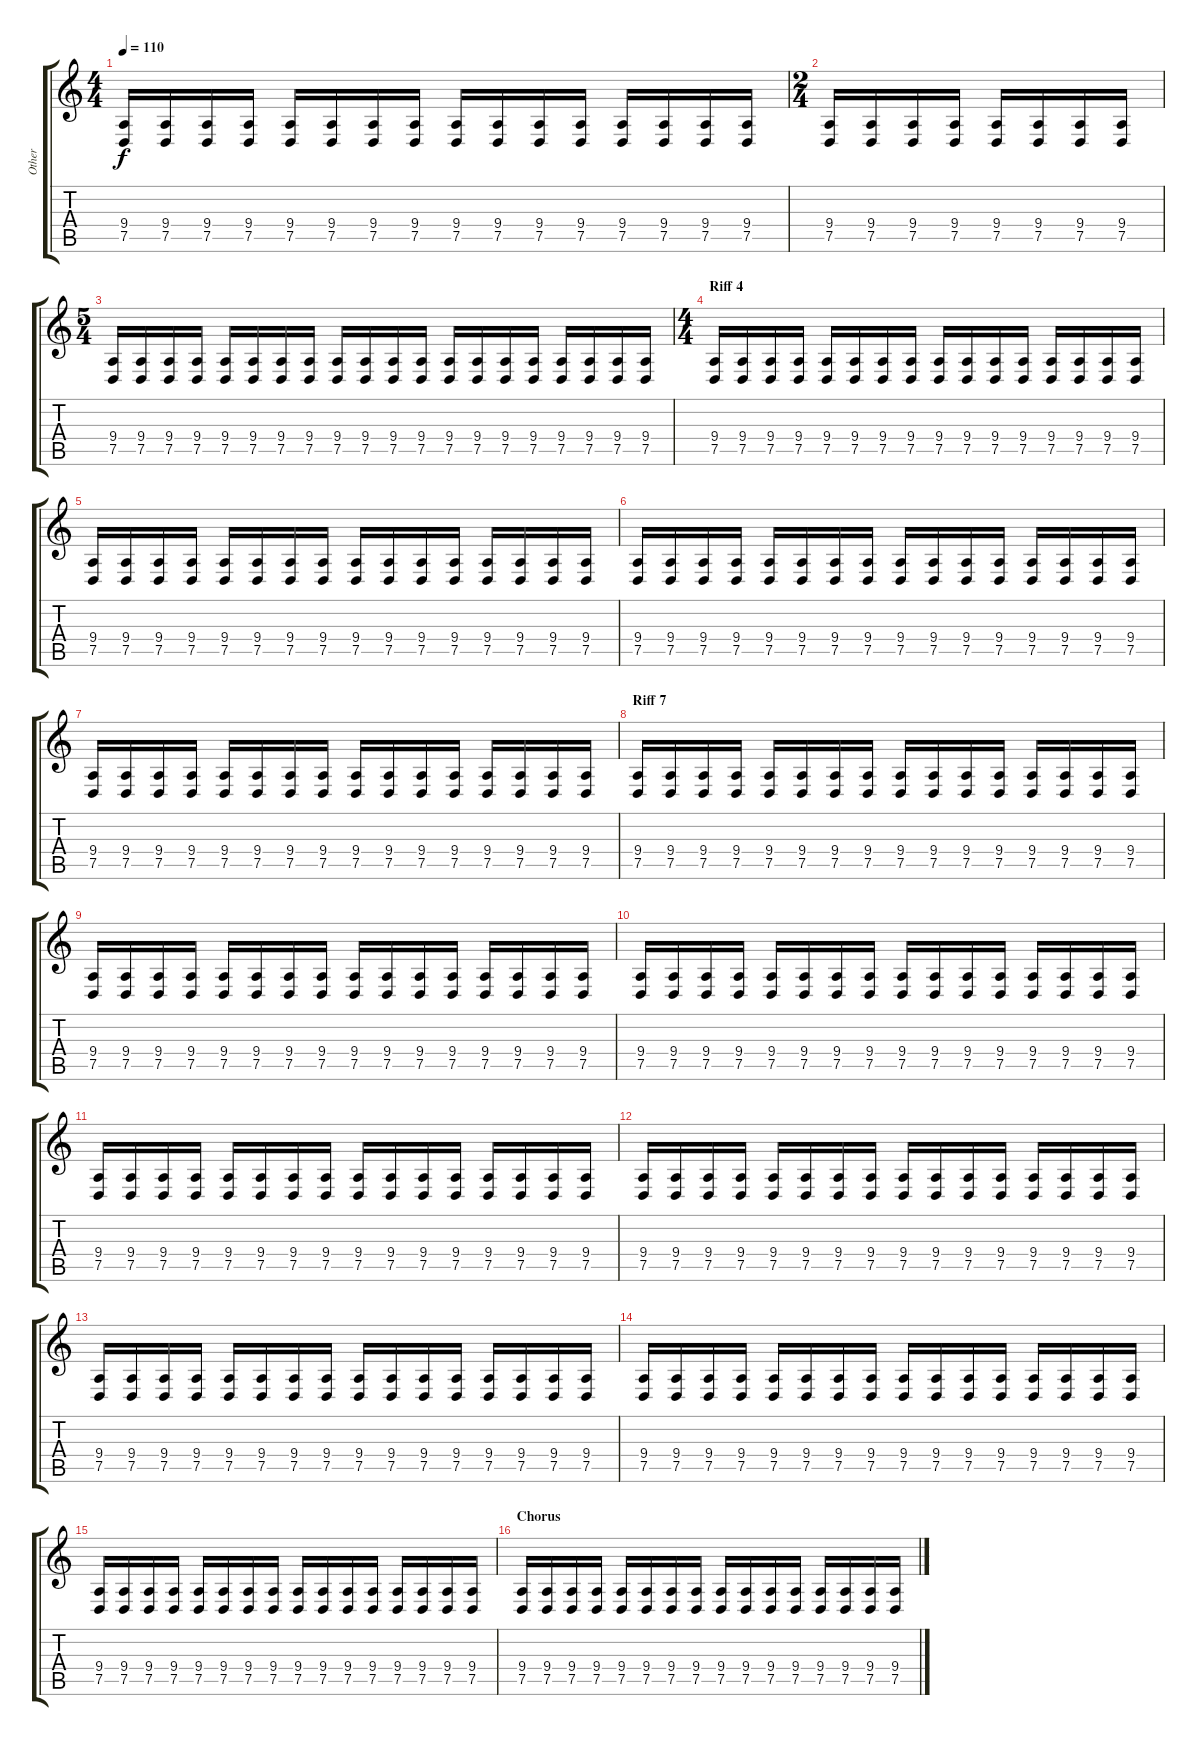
\track ("Other" "Other") {instrument electricpiano2}
\staff {score tabs}
\tuning (D4 A3 F3 C3 G2 C2) {hide}
\ts (4 4)
\tempo 110
\clef g2
\ks c
(9.4 7.5).16{dy f} (9.4 7.5).16 (9.4 7.5).16 (9.4 7.5).16 (9.4 7.5).16 (9.4 7.5).16 (9.4 7.5).16 (9.4 7.5).16 (9.4 7.5).16 (9.4 7.5).16 (9.4 7.5).16 (9.4 7.5).16 (9.4 7.5).16 (9.4 7.5).16 (9.4 7.5).16 (9.4 7.5).16 |
\ts (2 4)
(9.4 7.5).16 (9.4 7.5).16 (9.4 7.5).16 (9.4 7.5).16 (9.4 7.5).16 (9.4 7.5).16 (9.4 7.5).16 (9.4 7.5).16 |
\ts (5 4)
(9.4 7.5).16 (9.4 7.5).16 (9.4 7.5).16 (9.4 7.5).16 (9.4 7.5).16 (9.4 7.5).16 (9.4 7.5).16 (9.4 7.5).16 (9.4 7.5).16 (9.4 7.5).16 (9.4 7.5).16 (9.4 7.5).16 (9.4 7.5).16 (9.4 7.5).16 (9.4 7.5).16 (9.4 7.5).16 (9.4 7.5).16 (9.4 7.5).16 (9.4 7.5).16 (9.4 7.5).16 |
\ts (4 4)
\section ("" "Riff 4")
(9.4 7.5).16 (9.4 7.5).16 (9.4 7.5).16 (9.4 7.5).16 (9.4 7.5).16 (9.4 7.5).16 (9.4 7.5).16 (9.4 7.5).16 (9.4 7.5).16 (9.4 7.5).16 (9.4 7.5).16 (9.4 7.5).16 (9.4 7.5).16 (9.4 7.5).16 (9.4 7.5).16 (9.4 7.5).16 |
(9.4 7.5).16 (9.4 7.5).16 (9.4 7.5).16 (9.4 7.5).16 (9.4 7.5).16 (9.4 7.5).16 (9.4 7.5).16 (9.4 7.5).16 (9.4 7.5).16 (9.4 7.5).16 (9.4 7.5).16 (9.4 7.5).16 (9.4 7.5).16 (9.4 7.5).16 (9.4 7.5).16 (9.4 7.5).16 |
(9.4 7.5).16 (9.4 7.5).16 (9.4 7.5).16 (9.4 7.5).16 (9.4 7.5).16 (9.4 7.5).16 (9.4 7.5).16 (9.4 7.5).16 (9.4 7.5).16 (9.4 7.5).16 (9.4 7.5).16 (9.4 7.5).16 (9.4 7.5).16 (9.4 7.5).16 (9.4 7.5).16 (9.4 7.5).16 |
(9.4 7.5).16 (9.4 7.5).16 (9.4 7.5).16 (9.4 7.5).16 (9.4 7.5).16 (9.4 7.5).16 (9.4 7.5).16 (9.4 7.5).16 (9.4 7.5).16 (9.4 7.5).16 (9.4 7.5).16 (9.4 7.5).16 (9.4 7.5).16 (9.4 7.5).16 (9.4 7.5).16 (9.4 7.5).16 |
\section ("" "Riff 7")
(9.4 7.5).16 (9.4 7.5).16 (9.4 7.5).16 (9.4 7.5).16 (9.4 7.5).16 (9.4 7.5).16 (9.4 7.5).16 (9.4 7.5).16 (9.4 7.5).16 (9.4 7.5).16 (9.4 7.5).16 (9.4 7.5).16 (9.4 7.5).16 (9.4 7.5).16 (9.4 7.5).16 (9.4 7.5).16 |
(9.4 7.5).16 (9.4 7.5).16 (9.4 7.5).16 (9.4 7.5).16 (9.4 7.5).16 (9.4 7.5).16 (9.4 7.5).16 (9.4 7.5).16 (9.4 7.5).16 (9.4 7.5).16 (9.4 7.5).16 (9.4 7.5).16 (9.4 7.5).16 (9.4 7.5).16 (9.4 7.5).16 (9.4 7.5).16 |
(9.4 7.5).16 (9.4 7.5).16 (9.4 7.5).16 (9.4 7.5).16 (9.4 7.5).16 (9.4 7.5).16 (9.4 7.5).16 (9.4 7.5).16 (9.4 7.5).16 (9.4 7.5).16 (9.4 7.5).16 (9.4 7.5).16 (9.4 7.5).16 (9.4 7.5).16 (9.4 7.5).16 (9.4 7.5).16 |
(9.4 7.5).16 (9.4 7.5).16 (9.4 7.5).16 (9.4 7.5).16 (9.4 7.5).16 (9.4 7.5).16 (9.4 7.5).16 (9.4 7.5).16 (9.4 7.5).16 (9.4 7.5).16 (9.4 7.5).16 (9.4 7.5).16 (9.4 7.5).16 (9.4 7.5).16 (9.4 7.5).16 (9.4 7.5).16 |
(9.4 7.5).16 (9.4 7.5).16 (9.4 7.5).16 (9.4 7.5).16 (9.4 7.5).16 (9.4 7.5).16 (9.4 7.5).16 (9.4 7.5).16 (9.4 7.5).16 (9.4 7.5).16 (9.4 7.5).16 (9.4 7.5).16 (9.4 7.5).16 (9.4 7.5).16 (9.4 7.5).16 (9.4 7.5).16 |
(9.4 7.5).16 (9.4 7.5).16 (9.4 7.5).16 (9.4 7.5).16 (9.4 7.5).16 (9.4 7.5).16 (9.4 7.5).16 (9.4 7.5).16 (9.4 7.5).16 (9.4 7.5).16 (9.4 7.5).16 (9.4 7.5).16 (9.4 7.5).16 (9.4 7.5).16 (9.4 7.5).16 (9.4 7.5).16 |
(9.4 7.5).16 (9.4 7.5).16 (9.4 7.5).16 (9.4 7.5).16 (9.4 7.5).16 (9.4 7.5).16 (9.4 7.5).16 (9.4 7.5).16 (9.4 7.5).16 (9.4 7.5).16 (9.4 7.5).16 (9.4 7.5).16 (9.4 7.5).16 (9.4 7.5).16 (9.4 7.5).16 (9.4 7.5).16 |
(9.4 7.5).16 (9.4 7.5).16 (9.4 7.5).16 (9.4 7.5).16 (9.4 7.5).16 (9.4 7.5).16 (9.4 7.5).16 (9.4 7.5).16 (9.4 7.5).16 (9.4 7.5).16 (9.4 7.5).16 (9.4 7.5).16 (9.4 7.5).16 (9.4 7.5).16 (9.4 7.5).16 (9.4 7.5).16 |
\section ("" "Chorus")
(9.4 7.5).16 (9.4 7.5).16 (9.4 7.5).16 (9.4 7.5).16 (9.4 7.5).16 (9.4 7.5).16 (9.4 7.5).16 (9.4 7.5).16 (9.4 7.5).16 (9.4 7.5).16 (9.4 7.5).16 (9.4 7.5).16 (9.4 7.5).16 (9.4 7.5).16 (9.4 7.5).16 (9.4 7.5).16
